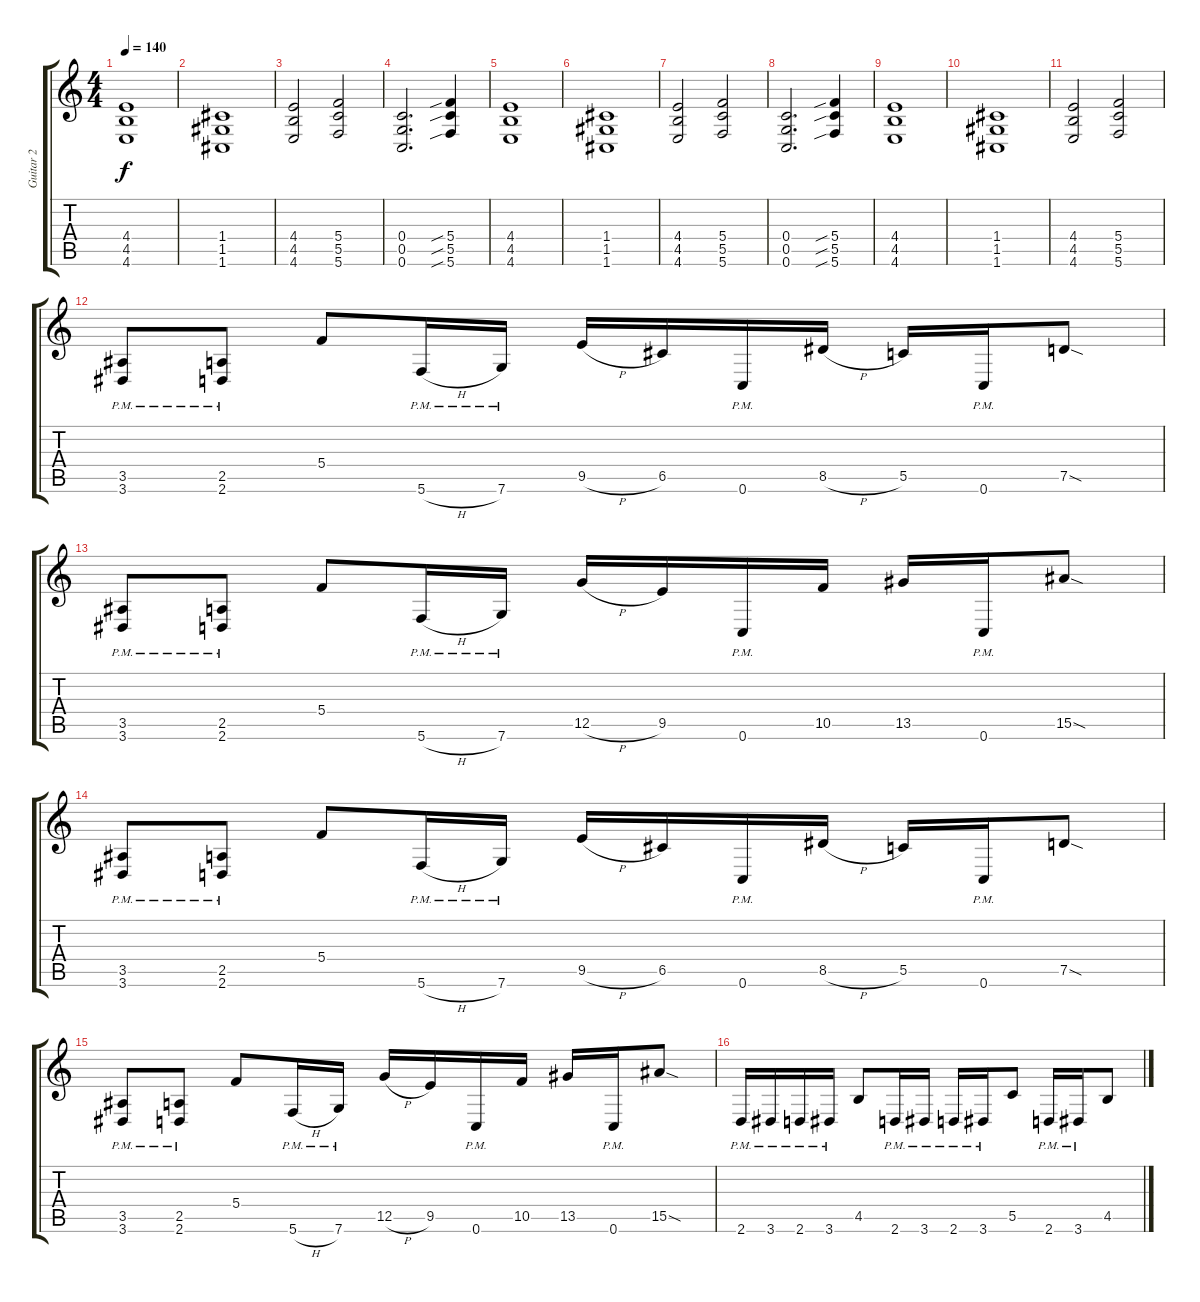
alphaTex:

\track ("Guitar 2" "Guitar 2") {instrument distortionguitar}
\staff {score tabs}
\tuning (D4 A3 F3 C3 G2 C2) {hide}
\ts (4 4)
\tempo 140
\clef g2
\ks c
(4.4 4.5 4.6).1{dy f} |
(1.4 1.5 1.6).1 |
(4.4 4.5 4.6).2 (5.4 5.5 5.6).2 |
(0.4 0.5 0.6).2{d} (5.4{sib} 5.5{sib} 5.6{sib}).4 |
(4.4 4.5 4.6).1 |
(1.4 1.5 1.6).1 |
(4.4 4.5 4.6).2 (5.4 5.5 5.6).2 |
(0.4 0.5 0.6).2{d} (5.4{sib} 5.5{sib} 5.6{sib}).4 |
(4.4 4.5 4.6).1 |
(1.4 1.5 1.6).1 |
(4.4 4.5 4.6).2 (5.4 5.5 5.6).2 |
(3.5{pm} 3.6{pm}).8 (2.5{pm} 2.6{pm}).8 5.4.8{instrument guitarharmonics} 5.6{h pm}.16{instrument distortionguitar} 7.6{pm}.16 9.5{h}.16 6.5.16 0.6{pm}.16 8.5{h}.16 5.5.16 0.6{pm}.16 7.5{sod}.8 |
(3.5{pm} 3.6{pm}).8 (2.5{pm} 2.6{pm}).8 5.4.8{instrument guitarharmonics} 5.6{h pm}.16{instrument distortionguitar} 7.6{pm}.16 12.5{h}.16 9.5.16 0.6{pm}.16 10.5.16 13.5.16 0.6{pm}.16 15.5{sod}.8 |
(3.5{pm} 3.6{pm}).8 (2.5{pm} 2.6{pm}).8 5.4.8{instrument guitarharmonics} 5.6{h pm}.16{instrument distortionguitar} 7.6{pm}.16 9.5{h}.16 6.5.16 0.6{pm}.16 8.5{h}.16 5.5.16 0.6{pm}.16 7.5{sod}.8 |
(3.5{pm} 3.6{pm}).8 (2.5{pm} 2.6{pm}).8 5.4.8{instrument guitarharmonics} 5.6{h pm}.16{instrument distortionguitar} 7.6{pm}.16 12.5{h}.16 9.5.16 0.6{pm}.16 10.5.16 13.5.16 0.6{pm}.16 15.5{sod}.8 |
2.6{pm}.16 3.6{pm}.16 2.6{pm}.16 3.6{pm}.16 4.5.8 2.6{pm}.16 3.6{pm}.16 2.6{pm}.16 3.6{pm}.16 5.5.8 2.6{pm}.16 3.6{pm}.16 4.5.8
